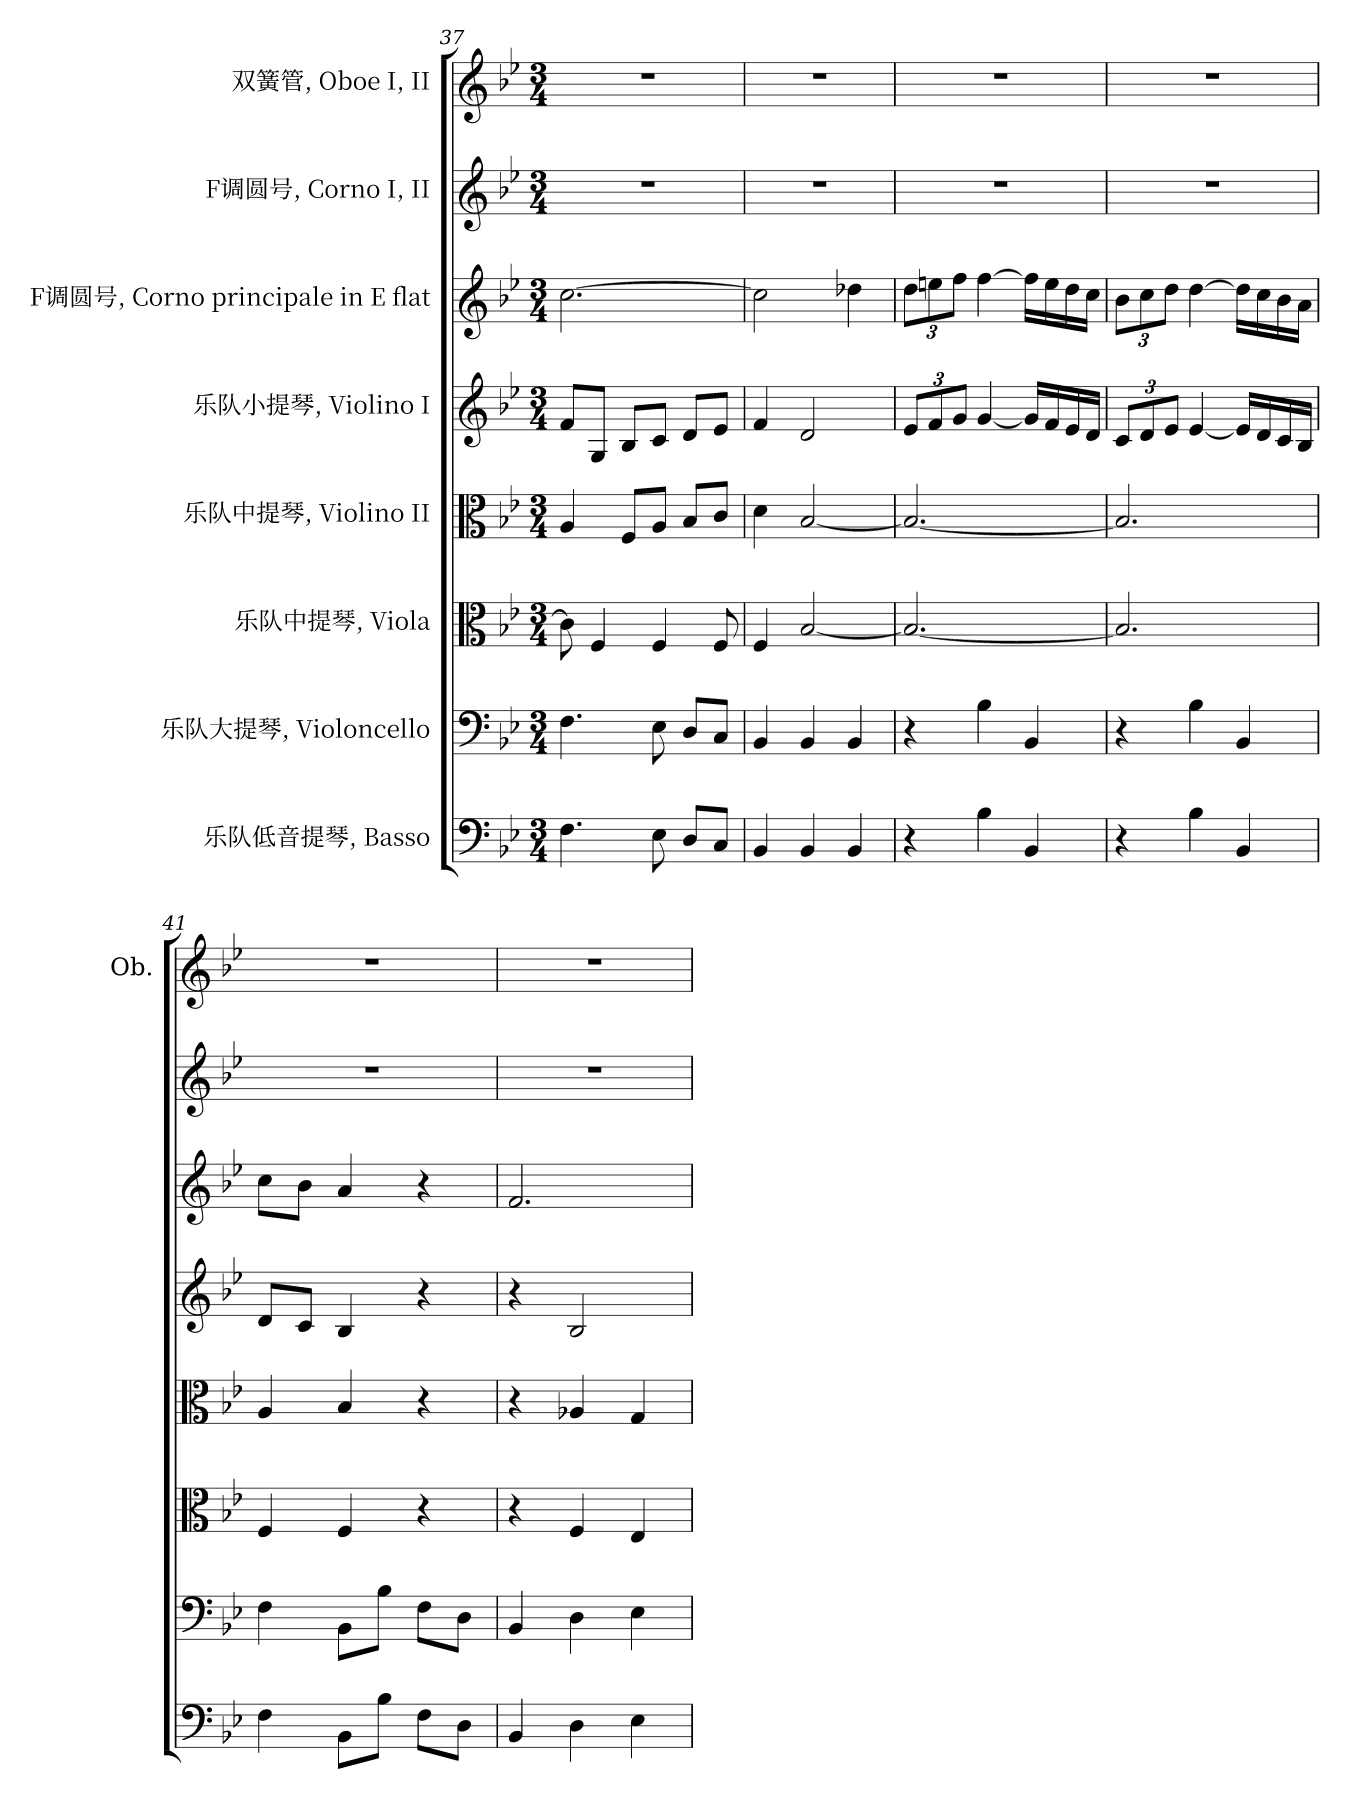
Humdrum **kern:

**kern	**kern	**kern	**kern	**kern	**kern	**kern	**kern
*part8	*part7	*part6	*part5	*part4	*part3	*part2	*part1
*staff8	*staff7	*staff6	*staff5	*staff4	*staff3	*staff2	*staff1
*I"乐队低音提琴, Basso	*I"乐队大提琴, Violoncello	*I"乐队中提琴, Viola	*I"乐队中提琴, Violino II	*I"乐队小提琴, Violino I	*I"F调圆号, Corno principale in E flat	*I"F调圆号, Corno I, II	*I"双簧管, Oboe I, II
*	*	*	*	*	*	*	*I'Ob.
*clefF4	*clefF4	*clefC3	*clefC3	*clefG2	*clefG2	*clefG2	*clefG2
*ITrd7c12	*	*	*	*	*ITrd4c7	*ITrd4c7	*
*k[b-e-]	*k[b-e-]	*k[b-e-]	*k[b-e-]	*k[b-e-]	*k[b-e-a-]	*k[b-e-a-]	*k[b-e-]
*M3/4	*M3/4	*M3/4	*M3/4	*M3/4	*M3/4	*M3/4	*M3/4
=37	=37	=37	=37	=37	=37	=37	=37
4.FF\	4.F\	8c\]	4A/	8f/L	[2.f\	2.r	2.r
.	.	4F/	.	8G/J	.	.	.
.	.	.	8F/L	8B-/L	.	.	.
8EE-\	8E-\	4F/	8A/J	8c/J	.	.	.
8DD/L	8D/L	.	8B-/L	8d/L	.	.	.
8CC/J	8C/J	8F/	8c/J	8e-/J	.	.	.
!!LO:PB:g=z
=38	=38	=38	=38	=38	=38	=38	=38
4BBB-/	4BB-/	4F/	4d\	4f/	2f\]	2.r	2.r
4BBB-/	4BB-/	[2B-/	[2B-/	2d/	.	.	.
4BBB-/	4BB-/	.	.	.	4g-X\	.	.
=39	=39	=39	=39	=39	=39	=39	=39
*	*	*	*	*Xbrackettup	*Xbrackettup	*	*
4r	4r	2.B-/_	2.B-/_	12e-/L	12g\L	2.r	2.r
.	.	.	.	12f/	12an\	.	.
.	.	.	.	12g/J	12b-\J	.	.
4BB-\	4B-\	.	.	[4g/	[4b-\	.	.
4BBB-/	4BB-/	.	.	16g/LL]	16b-\LL]	.	.
.	.	.	.	16f/	16a\	.	.
.	.	.	.	16e-/	16g\	.	.
.	.	.	.	16d/JJ	16f\JJ	.	.
=40	=40	=40	=40	=40	=40	=40	=40
4r	4r	2.B-/]	2.B-/]	12c/L	12e-\L	2.r	2.r
.	.	.	.	12d/	12f\	.	.
.	.	.	.	12e-/J	12g\J	.	.
4BB-\	4B-\	.	.	[4e-/	[4g\	.	.
4BBB-/	4BB-/	.	.	16e-/LL]	16g\LL]	.	.
.	.	.	.	16d/	16f\	.	.
.	.	.	.	16c/	16e-\	.	.
.	.	.	.	16B-/JJ	16d\JJ	.	.
=41	=41	=41	=41	=41	=41	=41	=41
4FF\	4F\	4F/	4A/	8d/L	8f\L	2.r	2.r
.	.	.	.	8c/J	8e-\J	.	.
8BBB-\L	8BB-\L	4F/	4B-/	4B-/	4d/	.	.
8BB-\J	8B-\J	.	.	.	.	.	.
8FF\L	8F\L	4r	4r	4r	4r	.	.
8DD\J	8D\J	.	.	.	.	.	.
=42	=42	=42	=42	=42	=42	=42	=42
4BBB-/	4BB-/	4r	4r	4r	2.B-/	2.r	2.r
4DD\	4D\	4F/	4A-X/	2B-/	.	.	.
4EE-\	4E-\	4E-/	4G/	.	.	.	.
=	=	=	=	=	=	=	=
*-	*-	*-	*-	*-	*-	*-	*-
